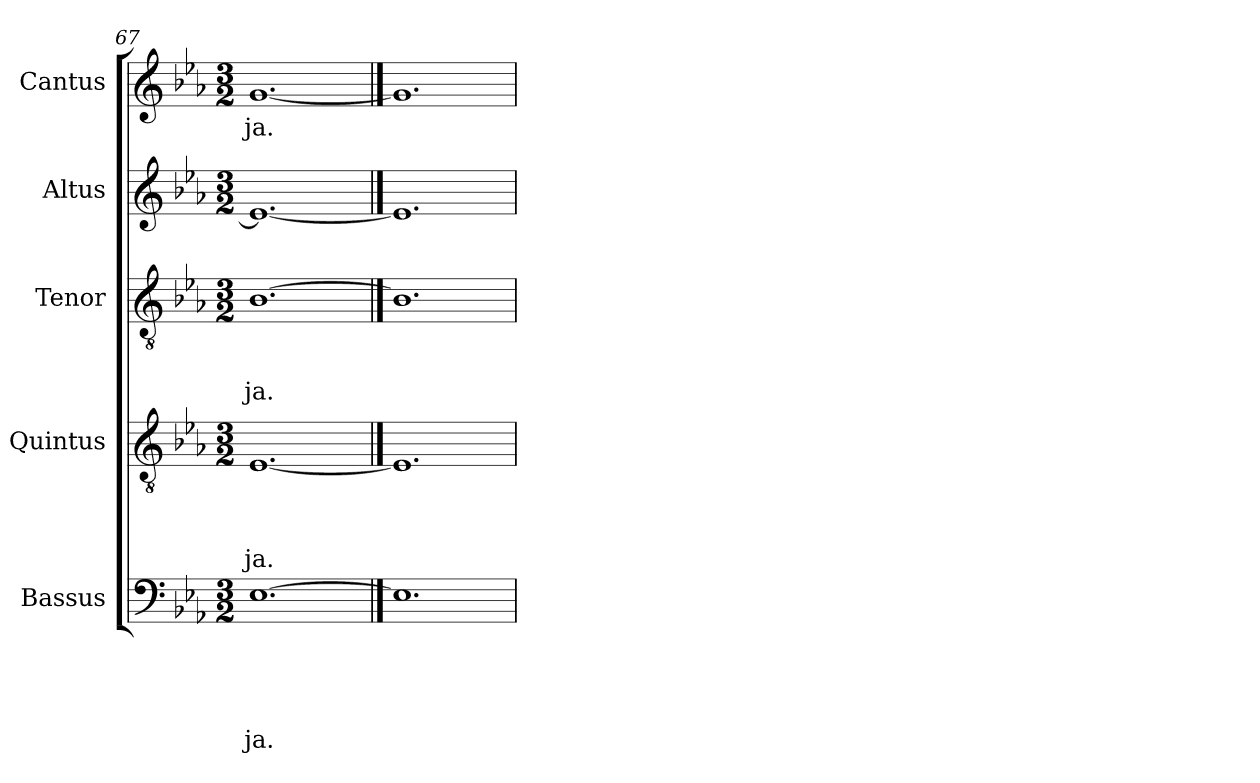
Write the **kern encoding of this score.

**kern	**text	**text	**text	**text	**text	**kern	**text	**text	**text	**text	**kern	**text	**text	**text	**kern	**text	**kern	**text
*part5	*part5	*part5	*part5	*part5	*part5	*part4	*part4	*part4	*part4	*part4	*part3	*part3	*part3	*part3	*part2	*part2	*part1	*part1
*staff5	*staff5	*staff5	*staff5	*staff5	*staff5	*staff4	*staff4	*staff4	*staff4	*staff4	*staff3	*staff3	*staff3	*staff3	*staff2	*staff2	*staff1	*staff1
*I"Bassus	*	*	*	*	*	*I"Quintus	*	*	*	*	*I"Tenor	*	*	*	*I"Altus	*	*I"Cantus	*
*clefF4	*	*	*	*	*	*clefGv2	*	*	*	*	*clefGv2	*	*	*	*clefG2	*	*clefG2	*
*k[b-e-a-]	*	*	*	*	*	*k[b-e-a-]	*	*	*	*	*k[b-e-a-]	*	*	*	*k[b-e-a-]	*	*k[b-e-a-]	*
*E-:	*	*	*	*	*	*E-:	*	*	*	*	*E-:	*	*	*	*E-:	*	*E-:	*
*M3/2	*	*	*	*	*	*M3/2	*	*	*	*	*M3/2	*	*	*	*M3/2	*	*M3/2	*
=67	=67	=67	=67	=67	=67	=67	=67	=67	=67	=67	=67	=67	=67	=67	=67	=67	=67	=67
!	!	!	!	!	!LO:LY:b	!	!	!	!	!LO:LY:b	!	!	!	!LO:LY:b	!	!	!	!LO:LY:b
[1.E-	.	.	.	.	ja.	[1.E-	.	.	.	ja.	[1.B-	.	.	ja.	1.e-_	.	[1.g	-ja.
==68	==68	==68	==68	==68	==68	==68	==68	==68	==68	==68	==68	==68	==68	==68	==68	==68	==68	==68
1.E-]	.	.	.	.	.	1.E-]	.	.	.	.	1.B-]	.	.	.	1.e-]	.	1.g]	.
=	=	=	=	=	=	=	=	=	=	=	=	=	=	=	=	=	=	=
*-	*-	*-	*-	*-	*-	*-	*-	*-	*-	*-	*-	*-	*-	*-	*-	*-	*-	*-
